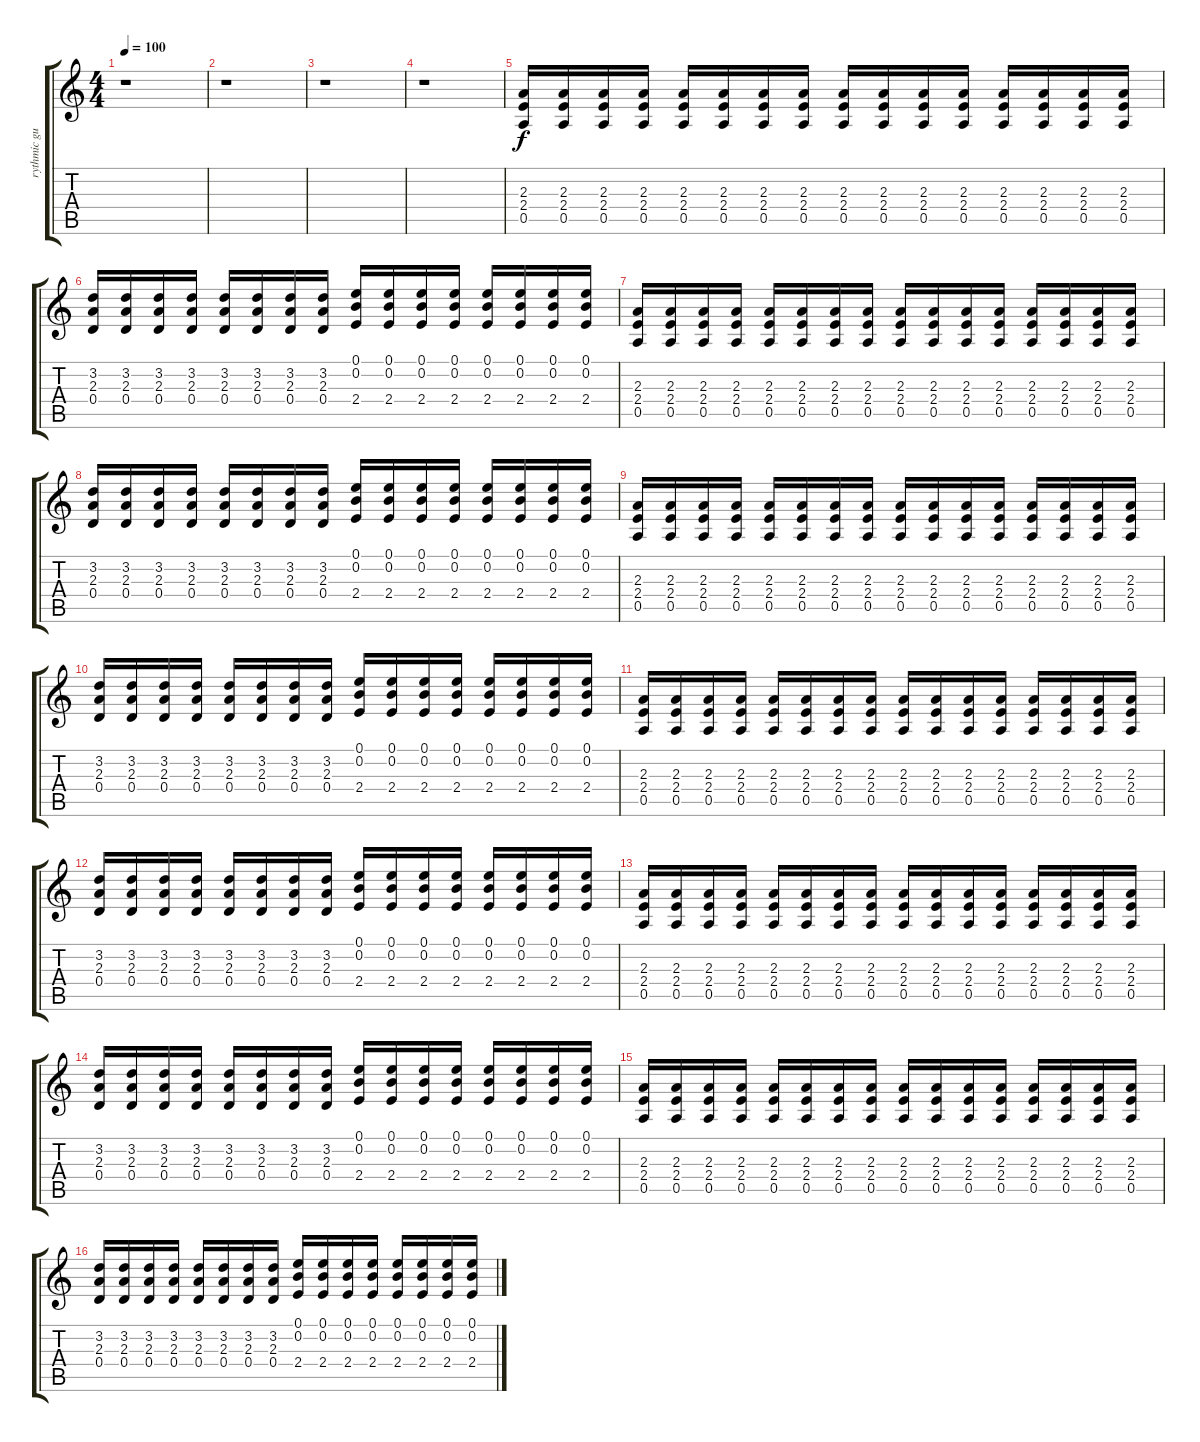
\track ("rythmic guitar" "rythmic gu") {instrument overdrivenguitar}
\staff {score tabs}
\tuning (E4 B3 G3 D3 A2 E2) {hide}
\ts (4 4)
\tempo 100
\clef g2
\ks c
r.1{dy f} |
r.1 |
r.1 |
r.1 |
(2.3 2.4 0.5).16 (2.3 2.4 0.5).16 (2.3 2.4 0.5).16 (2.3 2.4 0.5).16 (2.3 2.4 0.5).16 (2.3 2.4 0.5).16 (2.3 2.4 0.5).16 (2.3 2.4 0.5).16 (2.3 2.4 0.5).16 (2.3 2.4 0.5).16 (2.3 2.4 0.5).16 (2.3 2.4 0.5).16 (2.3 2.4 0.5).16 (2.3 2.4 0.5).16 (2.3 2.4 0.5).16 (2.3 2.4 0.5).16 |
(3.2 2.3 0.4).16 (3.2 2.3 0.4).16 (3.2 2.3 0.4).16 (3.2 2.3 0.4).16 (3.2 2.3 0.4).16 (3.2 2.3 0.4).16 (3.2 2.3 0.4).16 (3.2 2.3 0.4).16 (0.1 0.2 2.4).16 (0.1 0.2 2.4).16 (0.1 0.2 2.4).16 (0.1 0.2 2.4).16 (0.1 0.2 2.4).16 (0.1 0.2 2.4).16 (0.1 0.2 2.4).16 (0.1 0.2 2.4).16 |
(2.3 2.4 0.5).16 (2.3 2.4 0.5).16 (2.3 2.4 0.5).16 (2.3 2.4 0.5).16 (2.3 2.4 0.5).16 (2.3 2.4 0.5).16 (2.3 2.4 0.5).16 (2.3 2.4 0.5).16 (2.3 2.4 0.5).16 (2.3 2.4 0.5).16 (2.3 2.4 0.5).16 (2.3 2.4 0.5).16 (2.3 2.4 0.5).16 (2.3 2.4 0.5).16 (2.3 2.4 0.5).16 (2.3 2.4 0.5).16 |
(3.2 2.3 0.4).16 (3.2 2.3 0.4).16 (3.2 2.3 0.4).16 (3.2 2.3 0.4).16 (3.2 2.3 0.4).16 (3.2 2.3 0.4).16 (3.2 2.3 0.4).16 (3.2 2.3 0.4).16 (0.1 0.2 2.4).16 (0.1 0.2 2.4).16 (0.1 0.2 2.4).16 (0.1 0.2 2.4).16 (0.1 0.2 2.4).16 (0.1 0.2 2.4).16 (0.1 0.2 2.4).16 (0.1 0.2 2.4).16 |
(2.3 2.4 0.5).16 (2.3 2.4 0.5).16 (2.3 2.4 0.5).16 (2.3 2.4 0.5).16 (2.3 2.4 0.5).16 (2.3 2.4 0.5).16 (2.3 2.4 0.5).16 (2.3 2.4 0.5).16 (2.3 2.4 0.5).16 (2.3 2.4 0.5).16 (2.3 2.4 0.5).16 (2.3 2.4 0.5).16 (2.3 2.4 0.5).16 (2.3 2.4 0.5).16 (2.3 2.4 0.5).16 (2.3 2.4 0.5).16 |
(3.2 2.3 0.4).16 (3.2 2.3 0.4).16 (3.2 2.3 0.4).16 (3.2 2.3 0.4).16 (3.2 2.3 0.4).16 (3.2 2.3 0.4).16 (3.2 2.3 0.4).16 (3.2 2.3 0.4).16 (0.1 0.2 2.4).16 (0.1 0.2 2.4).16 (0.1 0.2 2.4).16 (0.1 0.2 2.4).16 (0.1 0.2 2.4).16 (0.1 0.2 2.4).16 (0.1 0.2 2.4).16 (0.1 0.2 2.4).16 |
(2.3 2.4 0.5).16 (2.3 2.4 0.5).16 (2.3 2.4 0.5).16 (2.3 2.4 0.5).16 (2.3 2.4 0.5).16 (2.3 2.4 0.5).16 (2.3 2.4 0.5).16 (2.3 2.4 0.5).16 (2.3 2.4 0.5).16 (2.3 2.4 0.5).16 (2.3 2.4 0.5).16 (2.3 2.4 0.5).16 (2.3 2.4 0.5).16 (2.3 2.4 0.5).16 (2.3 2.4 0.5).16 (2.3 2.4 0.5).16 |
(3.2 2.3 0.4).16 (3.2 2.3 0.4).16 (3.2 2.3 0.4).16 (3.2 2.3 0.4).16 (3.2 2.3 0.4).16 (3.2 2.3 0.4).16 (3.2 2.3 0.4).16 (3.2 2.3 0.4).16 (0.1 0.2 2.4).16 (0.1 0.2 2.4).16 (0.1 0.2 2.4).16 (0.1 0.2 2.4).16 (0.1 0.2 2.4).16 (0.1 0.2 2.4).16 (0.1 0.2 2.4).16 (0.1 0.2 2.4).16 |
(2.3 2.4 0.5).16 (2.3 2.4 0.5).16 (2.3 2.4 0.5).16 (2.3 2.4 0.5).16 (2.3 2.4 0.5).16 (2.3 2.4 0.5).16 (2.3 2.4 0.5).16 (2.3 2.4 0.5).16 (2.3 2.4 0.5).16 (2.3 2.4 0.5).16 (2.3 2.4 0.5).16 (2.3 2.4 0.5).16 (2.3 2.4 0.5).16 (2.3 2.4 0.5).16 (2.3 2.4 0.5).16 (2.3 2.4 0.5).16 |
(3.2 2.3 0.4).16 (3.2 2.3 0.4).16 (3.2 2.3 0.4).16 (3.2 2.3 0.4).16 (3.2 2.3 0.4).16 (3.2 2.3 0.4).16 (3.2 2.3 0.4).16 (3.2 2.3 0.4).16 (0.1 0.2 2.4).16 (0.1 0.2 2.4).16 (0.1 0.2 2.4).16 (0.1 0.2 2.4).16 (0.1 0.2 2.4).16 (0.1 0.2 2.4).16 (0.1 0.2 2.4).16 (0.1 0.2 2.4).16 |
(2.3 2.4 0.5).16 (2.3 2.4 0.5).16 (2.3 2.4 0.5).16 (2.3 2.4 0.5).16 (2.3 2.4 0.5).16 (2.3 2.4 0.5).16 (2.3 2.4 0.5).16 (2.3 2.4 0.5).16 (2.3 2.4 0.5).16 (2.3 2.4 0.5).16 (2.3 2.4 0.5).16 (2.3 2.4 0.5).16 (2.3 2.4 0.5).16 (2.3 2.4 0.5).16 (2.3 2.4 0.5).16 (2.3 2.4 0.5).16 |
(3.2 2.3 0.4).16 (3.2 2.3 0.4).16 (3.2 2.3 0.4).16 (3.2 2.3 0.4).16 (3.2 2.3 0.4).16 (3.2 2.3 0.4).16 (3.2 2.3 0.4).16 (3.2 2.3 0.4).16 (0.1 0.2 2.4).16 (0.1 0.2 2.4).16 (0.1 0.2 2.4).16 (0.1 0.2 2.4).16 (0.1 0.2 2.4).16 (0.1 0.2 2.4).16 (0.1 0.2 2.4).16 (0.1 0.2 2.4).16
